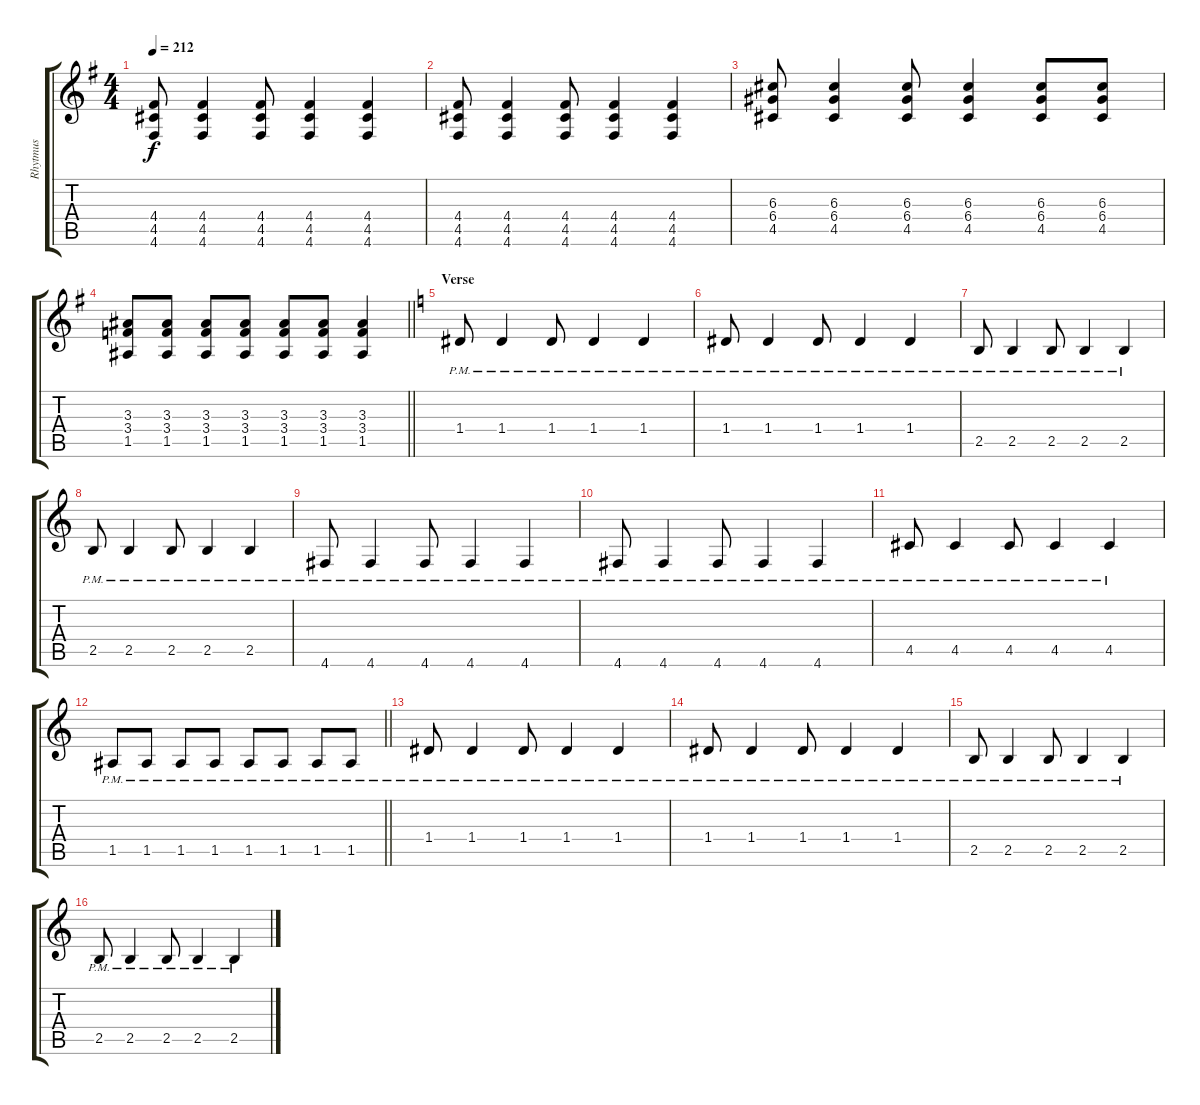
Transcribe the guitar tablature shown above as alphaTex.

\track ("Rhytmus" "Rhytmus") {instrument distortionguitar}
\staff {score tabs}
\tuning (E4 B3 G3 D3 A2 D2) {hide}
\ts (4 4)
\tempo 212
\clef g2
\ks eminor
(4.4 4.5 4.6).8{dy f} (4.4 4.5 4.6).4 (4.4 4.5 4.6).8 (4.4 4.5 4.6).4 (4.4 4.5 4.6).4 |
(4.4 4.5 4.6).8 (4.4 4.5 4.6).4 (4.4 4.5 4.6).8 (4.4 4.5 4.6).4 (4.4 4.5 4.6).4 |
(6.3 6.4 4.5).8 (6.3 6.4 4.5).4 (6.3 6.4 4.5).8 (6.3 6.4 4.5).4 (6.3 6.4 4.5).8 (6.3 6.4 4.5).8 |
\barLineRight lightlight
(3.3 3.4 1.5).8 (3.3 3.4 1.5).8 (3.3 3.4 1.5).8 (3.3 3.4 1.5).8 (3.3 3.4 1.5).8 (3.3 3.4 1.5).8 (3.3 3.4 1.5).4 |
\section ("" "Verse")
\ks c
1.4{pm}.8 1.4{pm}.4 1.4{pm}.8 1.4{pm}.4 1.4{pm}.4 |
1.4{pm}.8 1.4{pm}.4 1.4{pm}.8 1.4{pm}.4 1.4{pm}.4 |
2.5{pm}.8 2.5{pm}.4 2.5{pm}.8 2.5{pm}.4 2.5{pm}.4 |
2.5{pm}.8 2.5{pm}.4 2.5{pm}.8 2.5{pm}.4 2.5{pm}.4 |
4.6{pm}.8 4.6{pm}.4 4.6{pm}.8 4.6{pm}.4 4.6{pm}.4 |
4.6{pm}.8 4.6{pm}.4 4.6{pm}.8 4.6{pm}.4 4.6{pm}.4 |
4.5{pm}.8 4.5{pm}.4 4.5{pm}.8 4.5{pm}.4 4.5{pm}.4 |
\barLineRight lightlight
1.5{pm}.8 1.5{pm}.8 1.5{pm}.8 1.5{pm}.8 1.5{pm}.8 1.5{pm}.8 1.5{pm}.8 1.5{pm}.8 |
1.4{pm}.8 1.4{pm}.4 1.4{pm}.8 1.4{pm}.4 1.4{pm}.4 |
1.4{pm}.8 1.4{pm}.4 1.4{pm}.8 1.4{pm}.4 1.4{pm}.4 |
2.5{pm}.8 2.5{pm}.4 2.5{pm}.8 2.5{pm}.4 2.5{pm}.4 |
2.5{pm}.8 2.5{pm}.4 2.5{pm}.8 2.5{pm}.4 2.5{pm}.4
